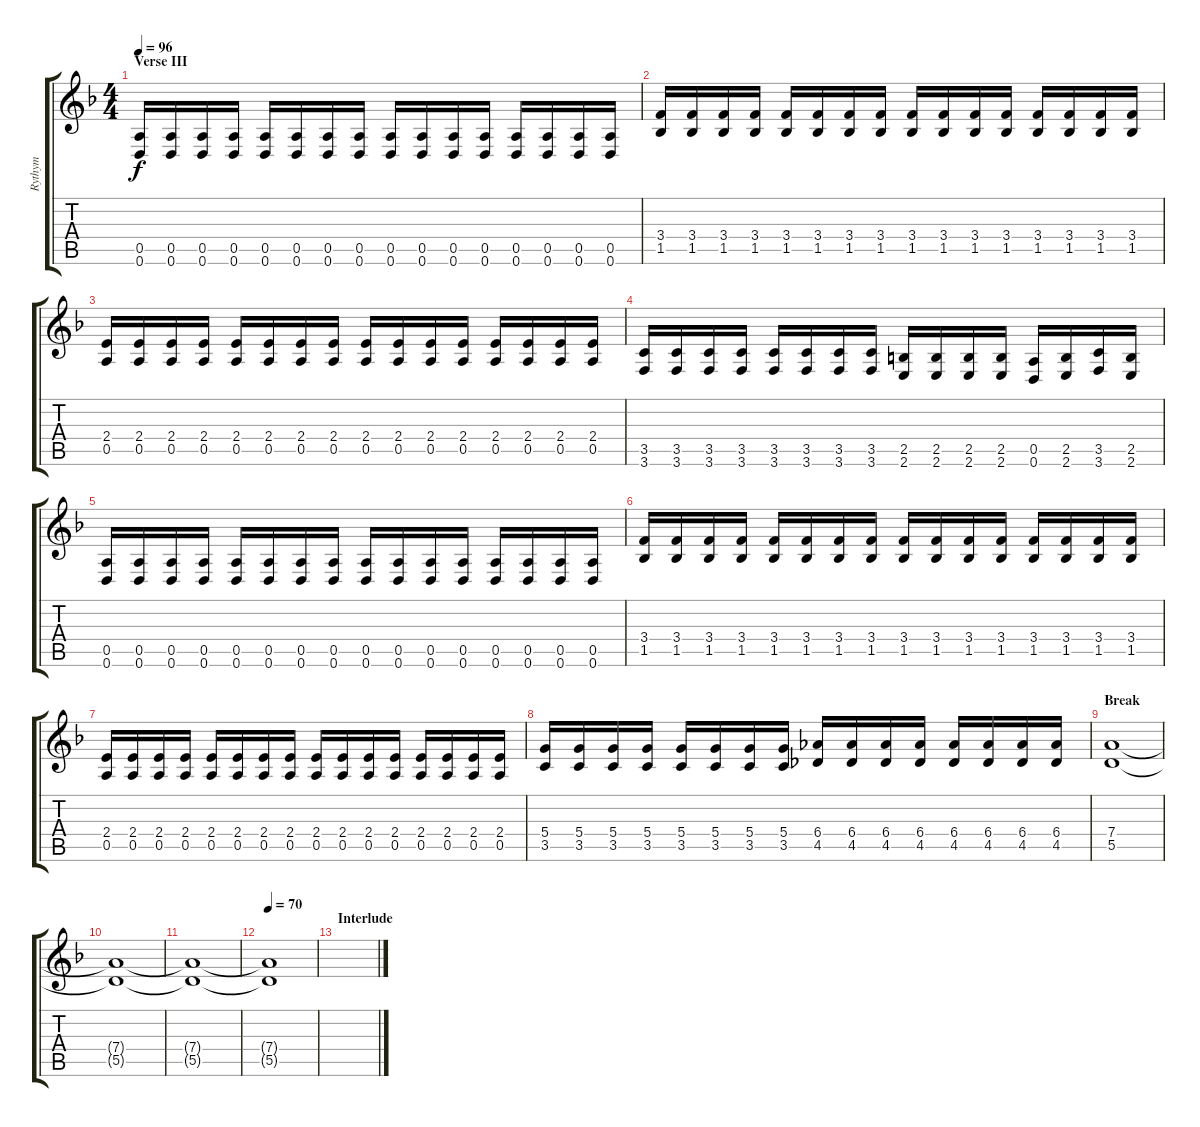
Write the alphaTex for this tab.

\track ("Rythym" "Rythym") {instrument distortionguitar}
\staff {score tabs}
\tuning (E4 B3 G3 D3 A2 D2) {hide}
\ts (4 4)
\section ("" "Verse III")
\tempo 96
\clef g2
\ks dminor
(0.5 0.6).16{dy f} (0.5 0.6).16 (0.5 0.6).16 (0.5 0.6).16 (0.5 0.6).16 (0.5 0.6).16 (0.5 0.6).16 (0.5 0.6).16 (0.5 0.6).16 (0.5 0.6).16 (0.5 0.6).16 (0.5 0.6).16 (0.5 0.6).16 (0.5 0.6).16 (0.5 0.6).16 (0.5 0.6).16 |
(3.4 1.5).16 (3.4 1.5).16 (3.4 1.5).16 (3.4 1.5).16 (3.4 1.5).16 (3.4 1.5).16 (3.4 1.5).16 (3.4 1.5).16 (3.4 1.5).16 (3.4 1.5).16 (3.4 1.5).16 (3.4 1.5).16 (3.4 1.5).16 (3.4 1.5).16 (3.4 1.5).16 (3.4 1.5).16 |
(2.4 0.5).16 (2.4 0.5).16 (2.4 0.5).16 (2.4 0.5).16 (2.4 0.5).16 (2.4 0.5).16 (2.4 0.5).16 (2.4 0.5).16 (2.4 0.5).16 (2.4 0.5).16 (2.4 0.5).16 (2.4 0.5).16 (2.4 0.5).16 (2.4 0.5).16 (2.4 0.5).16 (2.4 0.5).16 |
(3.5 3.6).16 (3.5 3.6).16 (3.5 3.6).16 (3.5 3.6).16 (3.5 3.6).16 (3.5 3.6).16 (3.5 3.6).16 (3.5 3.6).16 (2.5 2.6).16 (2.5 2.6).16 (2.5 2.6).16 (2.5 2.6).16 (0.5 0.6).16 (2.5 2.6).16 (3.5 3.6).16 (2.5 2.6).16 |
(0.5 0.6).16 (0.5 0.6).16 (0.5 0.6).16 (0.5 0.6).16 (0.5 0.6).16 (0.5 0.6).16 (0.5 0.6).16 (0.5 0.6).16 (0.5 0.6).16 (0.5 0.6).16 (0.5 0.6).16 (0.5 0.6).16 (0.5 0.6).16 (0.5 0.6).16 (0.5 0.6).16 (0.5 0.6).16 |
(3.4 1.5).16 (3.4 1.5).16 (3.4 1.5).16 (3.4 1.5).16 (3.4 1.5).16 (3.4 1.5).16 (3.4 1.5).16 (3.4 1.5).16 (3.4 1.5).16 (3.4 1.5).16 (3.4 1.5).16 (3.4 1.5).16 (3.4 1.5).16 (3.4 1.5).16 (3.4 1.5).16 (3.4 1.5).16 |
(2.4 0.5).16 (2.4 0.5).16 (2.4 0.5).16 (2.4 0.5).16 (2.4 0.5).16 (2.4 0.5).16 (2.4 0.5).16 (2.4 0.5).16 (2.4 0.5).16 (2.4 0.5).16 (2.4 0.5).16 (2.4 0.5).16 (2.4 0.5).16 (2.4 0.5).16 (2.4 0.5).16 (2.4 0.5).16 |
(5.4 3.5).16 (5.4 3.5).16 (5.4 3.5).16 (5.4 3.5).16 (5.4 3.5).16 (5.4 3.5).16 (5.4 3.5).16 (5.4 3.5).16 (6.4 4.5).16 (6.4 4.5).16 (6.4 4.5).16 (6.4 4.5).16 (6.4 4.5).16 (6.4 4.5).16 (6.4 4.5).16 (6.4 4.5).16 |
\section ("" "Break")
(7.4 5.5).1{volume 0} |
(7.4{t} 5.5{t}).1 |
(7.4{t} 5.5{t}).1 |
\tempo 70
(7.4{t} 5.5{t}).1 |
\section ("" "Interlude")
